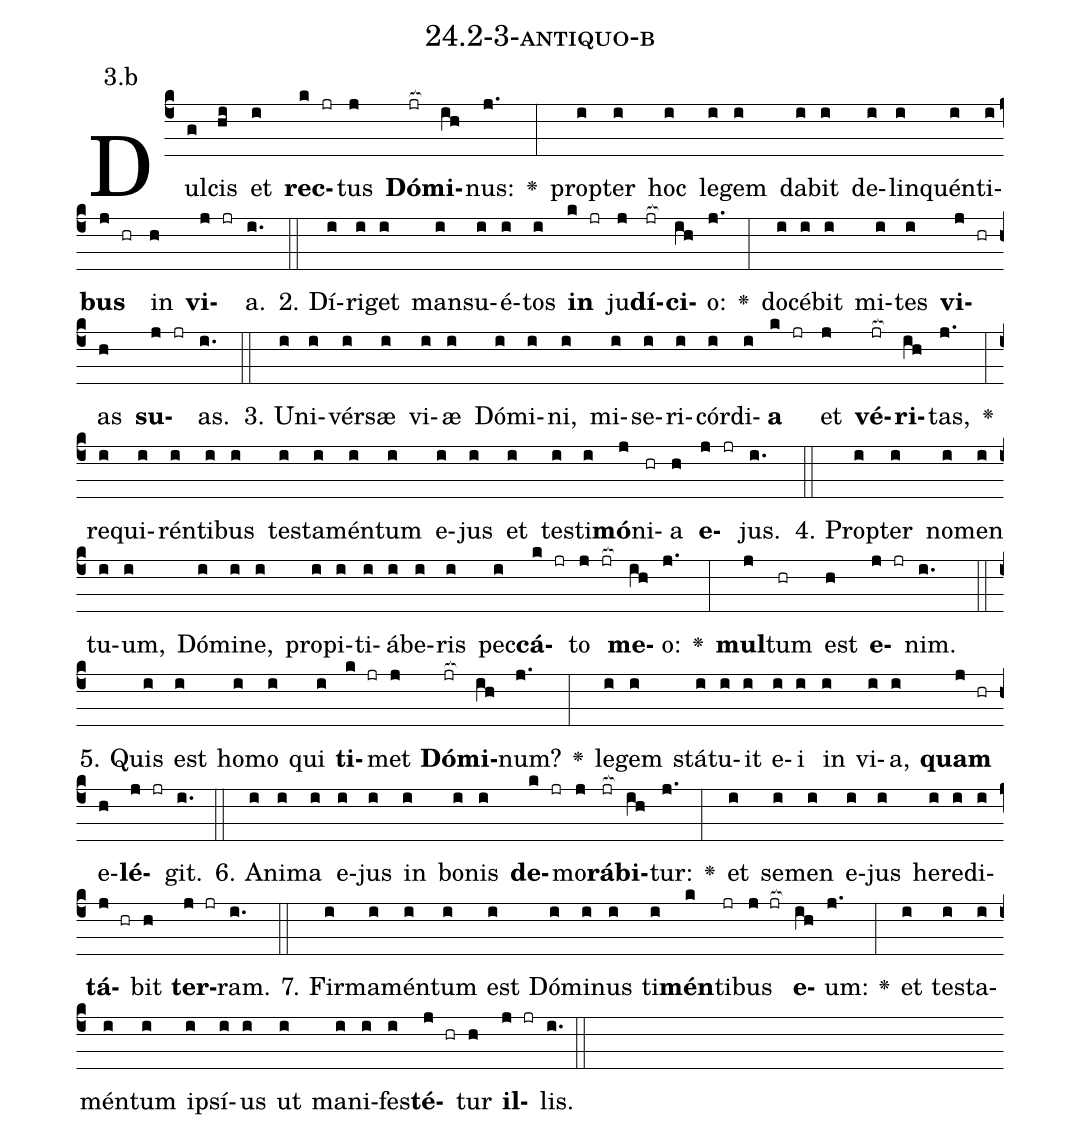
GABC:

name: 24.2-3-antiquo-b;
annotation: 3.b;
%%
(c4)Dul(g)cis(hi) et(i) <b>rec</b>(k jr)tus(j) <b>Dó</b>(jr[ocb:1{])<b>mi</b>(ih[ocb:0}])nus:(j.) <v>\greheightstar</v>(:) prop(i)ter(i) hoc(i) le(i)gem(i) da(i)bit(i) de(i)lin(i)quén(i)ti(i)<b>bus</b>(j hr) in(h) <b>vi</b>(j jr)a.(i.) (::)
2. Dí(i)ri(i)get(i) man(i)su(i)é(i)tos(i) <b>in</b>(k jr) ju(j)<b>dí</b>(jr[ocb:1{])<b>ci</b>(ih[ocb:0}])o:(j.) <v>\greheightstar</v>(:) do(i)cé(i)bit(i) mi(i)tes(i) <b>vi</b>(j hr)as(h) <b>su</b>(j jr)as.(i.) (::)
3. U(i)ni(i)vér(i)sæ(i) vi(i)æ(i) Dó(i)mi(i)ni,(i) mi(i)se(i)ri(i)cór(i)di(i)<b>a</b>(k jr) et(j) <b>vé</b>(jr[ocb:1{])<b>ri</b>(ih[ocb:0}])tas,(j.) <v>\greheightstar</v>(:) re(i)qui(i)rén(i)ti(i)bus(i) tes(i)ta(i)mén(i)tum(i) e(i)jus(i) et(i) tes(i)ti(i)<b>mó</b>(j)ni(hr)a(h) <b>e</b>(j jr)jus.(i.) (::)
4. Prop(i)ter(i) no(i)men(i) tu(i)um,(i) Dó(i)mi(i)ne,(i) pro(i)pi(i)ti(i)á(i)be(i)ris(i) pec(i)<b>cá</b>(k jr)to(j jr[ocb:1{]) <b>me</b>(ih[ocb:0}])o:(j.) <v>\greheightstar</v>(:) <b>mul</b>(j)tum(hr) est(h) <b>e</b>(j jr)nim.(i.) (::)
5. Quis(i) est(i) ho(i)mo(i) qui(i) <b>ti</b>(k jr)met(j) <b>Dó</b>(jr[ocb:1{])<b>mi</b>(ih[ocb:0}])num?(j.) <v>\greheightstar</v>(:) le(i)gem(i) stá(i)tu(i)it(i) e(i)i(i) in(i) vi(i)a,(i) <b>quam</b>(j hr) e(h)<b>lé</b>(j jr)git.(i.) (::)
6. A(i)ni(i)ma(i) e(i)jus(i) in(i) bo(i)nis(i) <b>de</b>(k jr)mo(j)<b>rá</b>(jr[ocb:1{])<b>bi</b>(ih[ocb:0}])tur:(j.) <v>\greheightstar</v>(:) et(i) se(i)men(i) e(i)jus(i) he(i)re(i)di(i)<b>tá</b>(j hr)bit(h) <b>ter</b>(j jr)ram.(i.) (::)
7. Fir(i)ma(i)mén(i)tum(i) est(i) Dó(i)mi(i)nus(i) ti(i)<b>mén</b>(k)ti(jr)bus(j jr[ocb:1{]) <b>e</b>(ih[ocb:0}])um:(j.) <v>\greheightstar</v>(:) et(i) tes(i)ta(i)mén(i)tum(i) ip(i)sí(i)us(i) ut(i) ma(i)ni(i)fes(i)<b>té</b>(j hr)tur(h) <b>il</b>(j jr)lis.(i.) (::)
